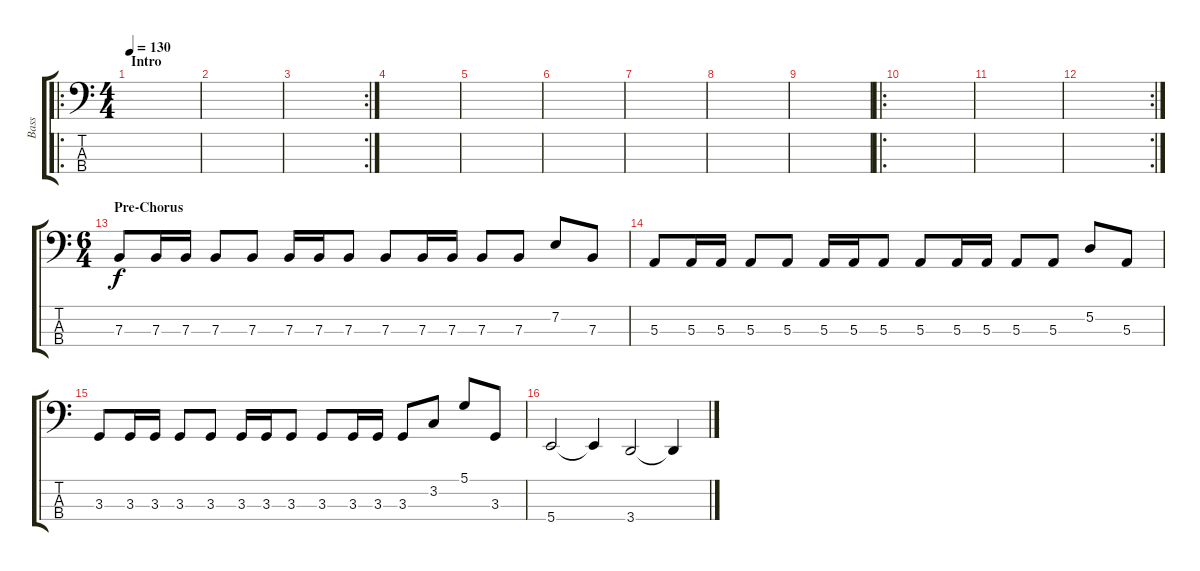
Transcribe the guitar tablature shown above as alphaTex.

\track ("Bass" "Bass") {instrument electricbassfinger}
\staff {score tabs}
\tuning (D2 A1 E1 B0) {hide}
\ro
\ts (4 4)
\section ("" "Intro")
\tempo 130
\clef f4
\ks c
|
|
\rc 2
|
|
|
|
|
|
|
\ro
|
|
\rc 2
|
\ts (6 4)
\section ("" "Pre-Chorus")
7.3.8 7.3.16 7.3.16 7.3.8 7.3.8 7.3.16 7.3.16 7.3.8 7.3.8 7.3.16 7.3.16 7.3.8 7.3.8 7.2.8 7.3.8 |
5.3.8 5.3.16 5.3.16 5.3.8 5.3.8 5.3.16 5.3.16 5.3.8 5.3.8 5.3.16 5.3.16 5.3.8 5.3.8 5.2.8 5.3.8 |
3.3.8 3.3.16 3.3.16 3.3.8 3.3.8 3.3.16 3.3.16 3.3.8 3.3.8 3.3.16 3.3.16 3.3.8 3.2.8 5.1.8 3.3.8 |
5.4.2 5.4{t}.4 3.4.2 3.4{t}.4
